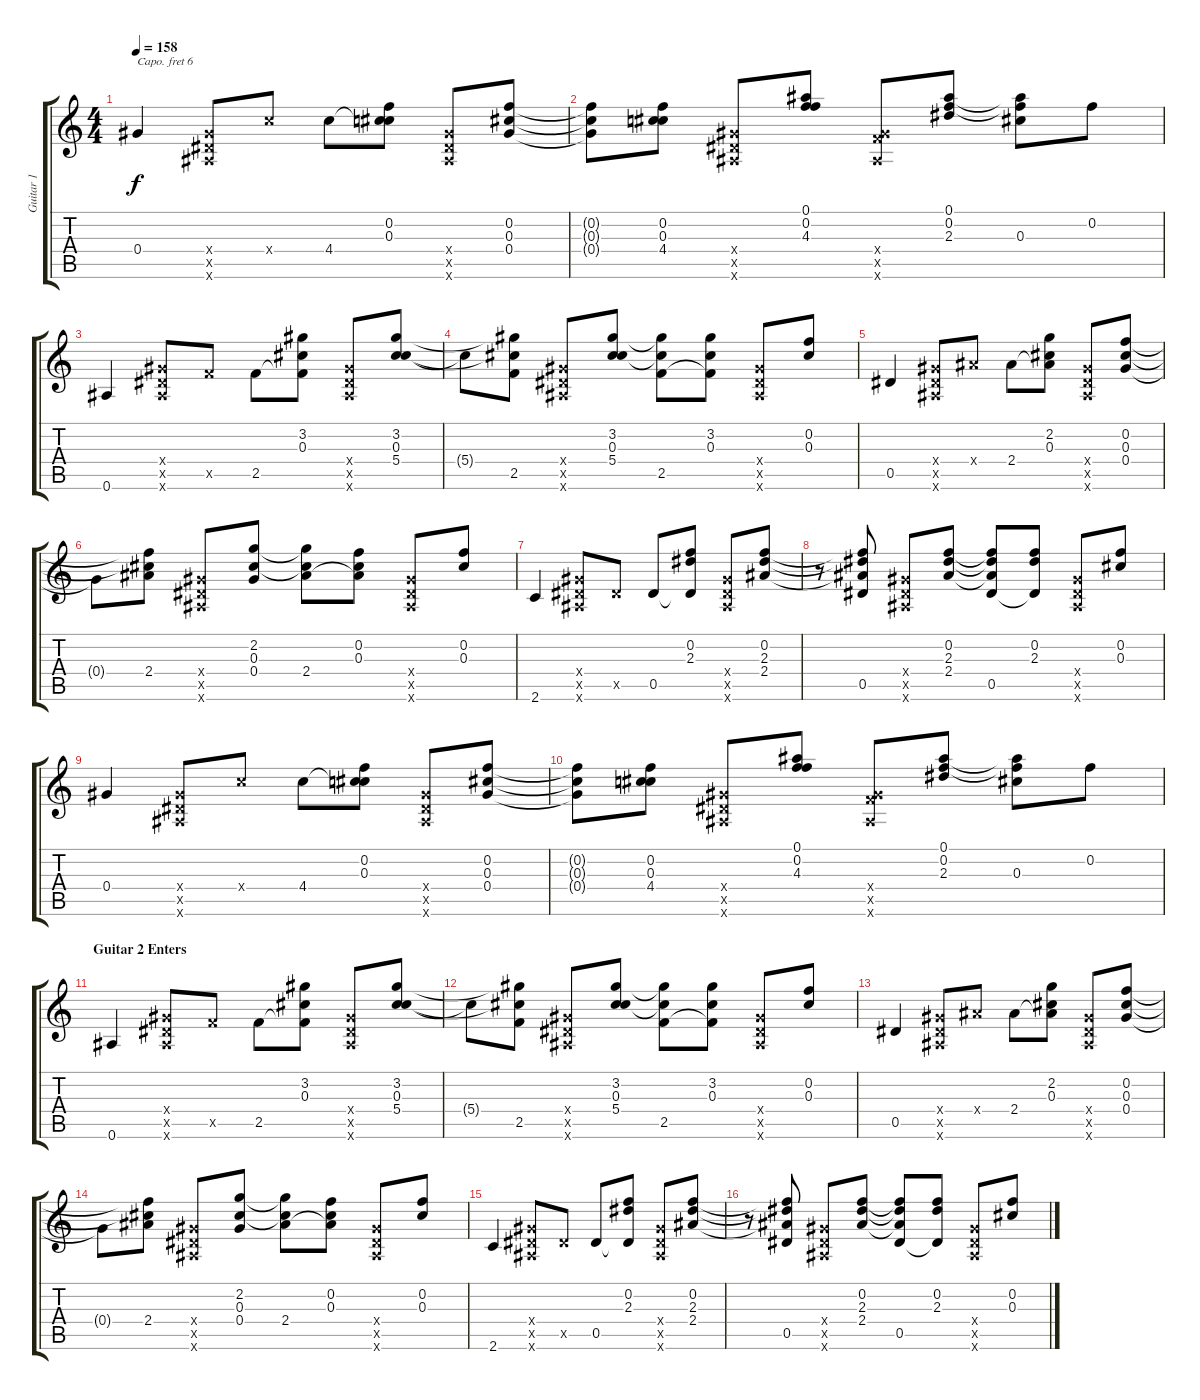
\track ("Guitar 1" "Guitar 1") {instrument acousticguitarnylon}
\staff {score tabs}
\capo 6
\tuning (E4 B3 G3 D3 A2 E2) {hide}
\ts (4 4)
\tempo 158
\clef g2
\ks c
0.4.4{dy f} (0.4{x} 0.5{x} 0.6{x}).8 4.4{x}.8 4.4.8 (0.2 0.3 4.4{t}).8 (0.4{x} 0.5{x} 0.6{x}).8 (0.2 0.3 0.4).8 |
(0.2{t} 0.3{t} 0.4{t}).8 (0.2 0.3 4.4).8 (0.4{x} 0.5{x} 0.6{x}).8 (0.1 0.2 4.3).8 (0.4{x} 2.5{x} 0.6{x}).8 (0.1 0.2 2.3).8 (0.1{t} 0.2{t} 0.3).8 0.2.8 |
0.6.4 (0.4{x} 0.5{x} 0.6{x}).8 2.5{x}.8 2.5.8 (3.2 0.3 2.5{t}).8 (0.4{x} 0.5{x} 0.6{x}).8 (3.2 0.3 5.4).8 |
5.4{t}.8 (3.2{t} 0.3{t} 2.5).8 (0.4{x} 0.5{x} 0.6{x}).8 (3.2 0.3 5.4).8 (3.2{t} 0.3{t} 2.5).8 (3.2 0.3 2.5{t}).8 (0.4{x} 0.5{x} 0.6{x}).8 (0.2 0.3).8 |
0.5.4 (0.4{x} 0.5{x} 0.6{x}).8 2.4{x}.8 2.4.8 (2.2 0.3 2.4{t}).8 (0.4{x} 0.5{x} 0.6{x}).8 (0.2 0.3 0.4).8 |
0.4{t}.8 (0.2{t} 0.3{t} 2.4).8 (0.4{x} 0.5{x} 0.6{x}).8 (2.2 0.3 0.4).8 (2.2{t} 0.3{t} 2.4).8 (0.2 0.3 2.4{t}).8 (0.4{x} 0.5{x} 0.6{x}).8 (0.2 0.3).8 |
2.6.4 (0.4{x} 0.5{x} 0.6{x}).8 0.5{x}.8 0.5.8 (0.2 2.3 0.5{t}).8 (0.4{x} 0.5{x} 0.6{x}).8 (0.2 2.3 2.4).8 |
r.8 (0.2{t} 2.3{t} 2.4{t} 0.5).8 (0.4{x} 0.5{x} 0.6{x}).8 (0.2 2.3 2.4).8 (0.2{t} 2.3{t} 2.4{t} 0.5).8 (0.2 2.3 0.5{t}).8 (0.4{x} 0.5{x} 0.6{x}).8 (0.2 0.3).8 |
0.4.4 (0.4{x} 0.5{x} 0.6{x}).8 4.4{x}.8 4.4.8 (0.2 0.3 4.4{t}).8 (0.4{x} 0.5{x} 0.6{x}).8 (0.2 0.3 0.4).8 |
(0.2{t} 0.3{t} 0.4{t}).8 (0.2 0.3 4.4).8 (0.4{x} 0.5{x} 0.6{x}).8 (0.1 0.2 4.3).8 (0.4{x} 2.5{x} 0.6{x}).8 (0.1 0.2 2.3).8 (0.1{t} 0.2{t} 0.3).8 0.2.8 |
\section ("" "Guitar 2 Enters")
0.6.4 (0.4{x} 0.5{x} 0.6{x}).8 2.5{x}.8 2.5.8 (3.2 0.3 2.5{t}).8 (0.4{x} 0.5{x} 0.6{x}).8 (3.2 0.3 5.4).8 |
5.4{t}.8 (3.2{t} 0.3{t} 2.5).8 (0.4{x} 0.5{x} 0.6{x}).8 (3.2 0.3 5.4).8 (3.2{t} 0.3{t} 2.5).8 (3.2 0.3 2.5{t}).8 (0.4{x} 0.5{x} 0.6{x}).8 (0.2 0.3).8 |
0.5.4 (0.4{x} 0.5{x} 0.6{x}).8 2.4{x}.8 2.4.8 (2.2 0.3 2.4{t}).8 (0.4{x} 0.5{x} 0.6{x}).8 (0.2 0.3 0.4).8 |
0.4{t}.8 (0.2{t} 0.3{t} 2.4).8 (0.4{x} 0.5{x} 0.6{x}).8 (2.2 0.3 0.4).8 (2.2{t} 0.3{t} 2.4).8 (0.2 0.3 2.4{t}).8 (0.4{x} 0.5{x} 0.6{x}).8 (0.2 0.3).8 |
2.6.4 (0.4{x} 0.5{x} 0.6{x}).8 0.5{x}.8 0.5.8 (0.2 2.3 0.5{t}).8 (0.4{x} 0.5{x} 0.6{x}).8 (0.2 2.3 2.4).8 |
r.8 (0.2{t} 2.3{t} 2.4{t} 0.5).8 (0.4{x} 0.5{x} 0.6{x}).8 (0.2 2.3 2.4).8 (0.2{t} 2.3{t} 2.4{t} 0.5).8 (0.2 2.3 0.5{t}).8 (0.4{x} 0.5{x} 0.6{x}).8 (0.2 0.3).8
